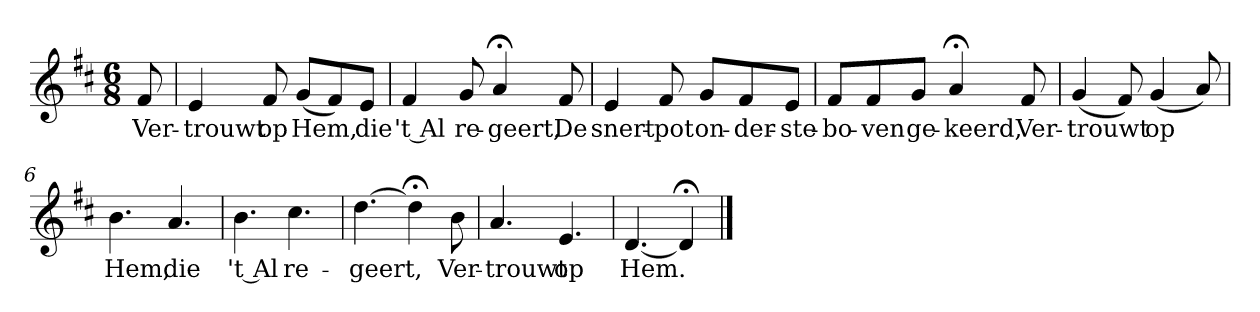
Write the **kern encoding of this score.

**kern	**text
*part1	*part1
*staff1	*staff1
*k[f#c#]	*
*D:	*
*M6/8	*
*MM120	*
=	=
8f#	Ver-
=1	=1
4e	-trouwt
8f#	op
(8gL	Hem,
8f#)	.
8eJ	die
=2	=2
4f#	't Al
8g	re-
4a;<	-geert,
8f#	De
=3	=3
4e	snert-
8f#	-pot
8gL	on-
8f#	-der-
8eJ	-ste-
=4	=4
8f#L	-bo-
8f#	-ven
8gJ	ge-
4a;<	-keerd,
8f#	Ver-
=5	=5
(4g	-trouwt
8f#)	.
(4g	op
8a)	.
=6	=6
4.b	Hem,
4.a	die
=7	=7
4.b	't Al
4.cc#	re-
=8	=8
[4.dd	-geert,
4dd;<]	.
8b	Ver-
=9	=9
4.a	-trouwt
4.e	op
=10	=10
[4.d	Hem.
4d;<]	.
==	==
*-	*-
